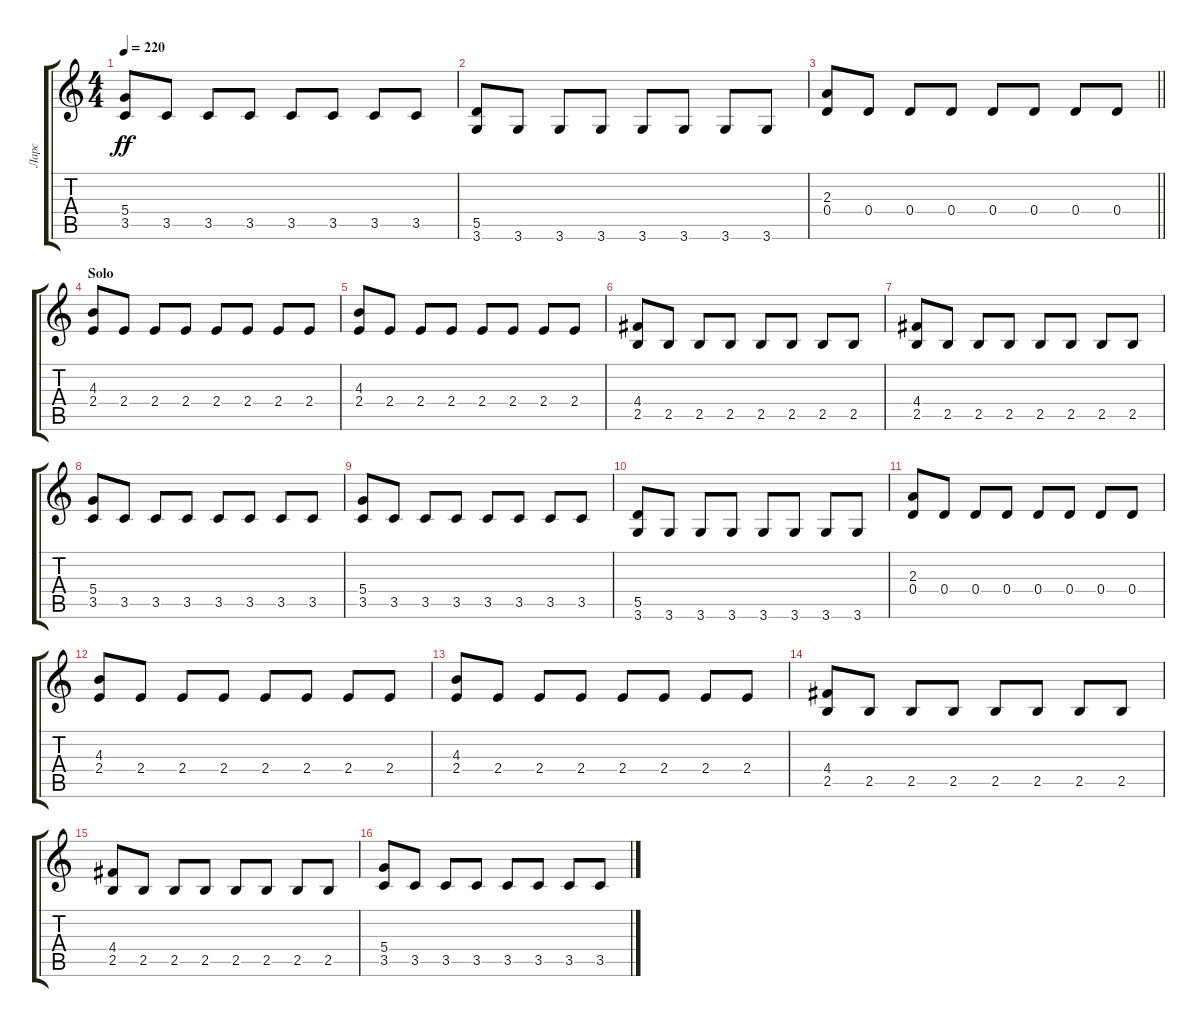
\track ("Ларс" "Ларс") {instrument distortionguitar}
\staff {score tabs}
\tuning (E4 B3 G3 D3 A2 E2) {hide}
\ts (4 4)
\tempo 220
\clef g2
\ks c
(5.4 3.5).8{dy ff} 3.5.8 3.5.8 3.5.8 3.5.8 3.5.8 3.5.8 3.5.8 |
(5.5 3.6).8 3.6.8 3.6.8 3.6.8 3.6.8 3.6.8 3.6.8 3.6.8 |
\barLineRight lightlight
(2.3 0.4).8 0.4.8 0.4.8 0.4.8 0.4.8 0.4.8 0.4.8 0.4.8 |
\section ("" "Solo")
(4.3 2.4).8 2.4.8 2.4.8 2.4.8 2.4.8 2.4.8 2.4.8 2.4.8 |
(4.3 2.4).8 2.4.8 2.4.8 2.4.8 2.4.8 2.4.8 2.4.8 2.4.8 |
(4.4 2.5).8 2.5.8 2.5.8 2.5.8 2.5.8 2.5.8 2.5.8 2.5.8 |
(4.4 2.5).8 2.5.8 2.5.8 2.5.8 2.5.8 2.5.8 2.5.8 2.5.8 |
(5.4 3.5).8 3.5.8 3.5.8 3.5.8 3.5.8 3.5.8 3.5.8 3.5.8 |
(5.4 3.5).8 3.5.8 3.5.8 3.5.8 3.5.8 3.5.8 3.5.8 3.5.8 |
(5.5 3.6).8 3.6.8 3.6.8 3.6.8 3.6.8 3.6.8 3.6.8 3.6.8 |
(2.3 0.4).8 0.4.8 0.4.8 0.4.8 0.4.8 0.4.8 0.4.8 0.4.8 |
(4.3 2.4).8 2.4.8 2.4.8 2.4.8 2.4.8 2.4.8 2.4.8 2.4.8 |
(4.3 2.4).8 2.4.8 2.4.8 2.4.8 2.4.8 2.4.8 2.4.8 2.4.8 |
(4.4 2.5).8 2.5.8 2.5.8 2.5.8 2.5.8 2.5.8 2.5.8 2.5.8 |
(4.4 2.5).8 2.5.8 2.5.8 2.5.8 2.5.8 2.5.8 2.5.8 2.5.8 |
(5.4 3.5).8 3.5.8 3.5.8 3.5.8 3.5.8 3.5.8 3.5.8 3.5.8
